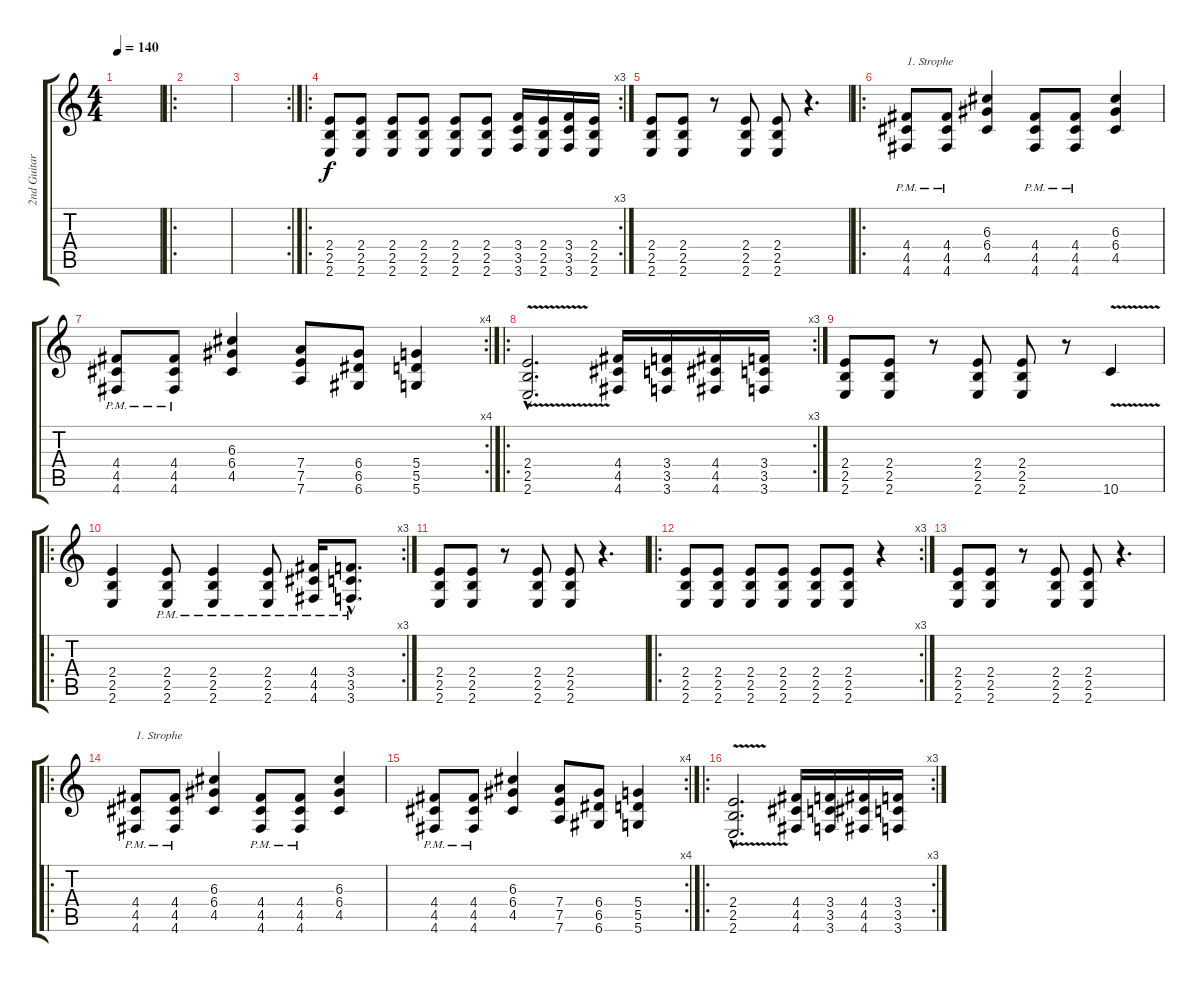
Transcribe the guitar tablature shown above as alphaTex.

\track ("2nd Guitar" "2nd Guitar") {instrument distortionguitar}
\staff {score tabs}
\tuning (E4 B3 G3 D3 A2 D2) {hide}
\ts (4 4)
\tempo 140
\clef g2
\ks c
|
\ro
|
\rc 2
|
\ro
\rc 3
(2.4 2.5 2.6).8 (2.4 2.5 2.6).8 (2.4 2.5 2.6).8 (2.4 2.5 2.6).8 (2.4 2.5 2.6).8 (2.4 2.5 2.6).8 (3.4 3.5 3.6).16 (2.4 2.5 2.6).16 (3.4 3.5 3.6).16 (2.4 2.5 2.6).16 |
(2.4 2.5 2.6).8 (2.4 2.5 2.6).8 r.8 (2.4 2.5 2.6).8 (2.4 2.5 2.6).8 r.4{d} |
\ro
(4.4{pm} 4.5{pm} 4.6{pm}).8{txt "1. Strophe"} (4.4{pm} 4.5{pm} 4.6{pm}).8 (6.3 6.4 4.5).4 (4.4{pm} 4.5{pm} 4.6{pm}).8 (4.4{pm} 4.5{pm} 4.6{pm}).8 (6.3 6.4 4.5).4 |
\rc 4
(4.4{pm} 4.5{pm} 4.6{pm}).8 (4.4{pm} 4.5{pm} 4.6{pm}).8 (6.3 6.4 4.5).4 (7.4 7.5 7.6).8 (6.4 6.5 6.6).8 (5.4 5.5 5.6).4 |
\ro
\rc 3
(2.4{hac} 2.5{v hac} 2.6{hac}).2{d} (4.4 4.5 4.6).16 (3.4 3.5 3.6).16 (4.4 4.5 4.6).16 (3.4 3.5 3.6).16 |
(2.4 2.5 2.6).8 (2.4 2.5 2.6).8 r.8 (2.4 2.5 2.6).8 (2.4 2.5 2.6).8 r.8 10.6{v}.4 |
\ro
\rc 3
(2.4 2.5 2.6).4 (2.4{pm} 2.5{pm} 2.6{pm}).8 (2.4{pm} 2.5{pm} 2.6{pm}).4 (2.4{pm} 2.5{pm} 2.6{pm}).8 (4.4{pm} 4.5{pm} 4.6{pm}).16 (3.4{hac pm} 3.5{hac pm} 3.6{hac pm}).8{d} |
(2.4 2.5 2.6).8 (2.4 2.5 2.6).8 r.8 (2.4 2.5 2.6).8 (2.4 2.5 2.6).8 r.4{d} |
\ro
\rc 3
(2.4 2.5 2.6).8 (2.4 2.5 2.6).8 (2.4 2.5 2.6).8 (2.4 2.5 2.6).8 (2.4 2.5 2.6).8 (2.4 2.5 2.6).8 r.4 |
(2.4 2.5 2.6).8 (2.4 2.5 2.6).8 r.8 (2.4 2.5 2.6).8 (2.4 2.5 2.6).8 r.4{d} |
\ro
(4.4{pm} 4.5{pm} 4.6{pm}).8{txt "1. Strophe"} (4.4{pm} 4.5{pm} 4.6{pm}).8 (6.3 6.4 4.5).4 (4.4{pm} 4.5{pm} 4.6{pm}).8 (4.4{pm} 4.5{pm} 4.6{pm}).8 (6.3 6.4 4.5).4 |
\rc 4
(4.4{pm} 4.5{pm} 4.6{pm}).8 (4.4{pm} 4.5{pm} 4.6{pm}).8 (6.3 6.4 4.5).4 (7.4 7.5 7.6).8 (6.4 6.5 6.6).8 (5.4 5.5 5.6).4 |
\ro
\rc 3
(2.4{v hac} 2.5{hac} 2.6{hac}).2{d} (4.4 4.5 4.6).16 (3.4 3.5 3.6).16 (4.4 4.5 4.6).16 (3.4 3.5 3.6).16
